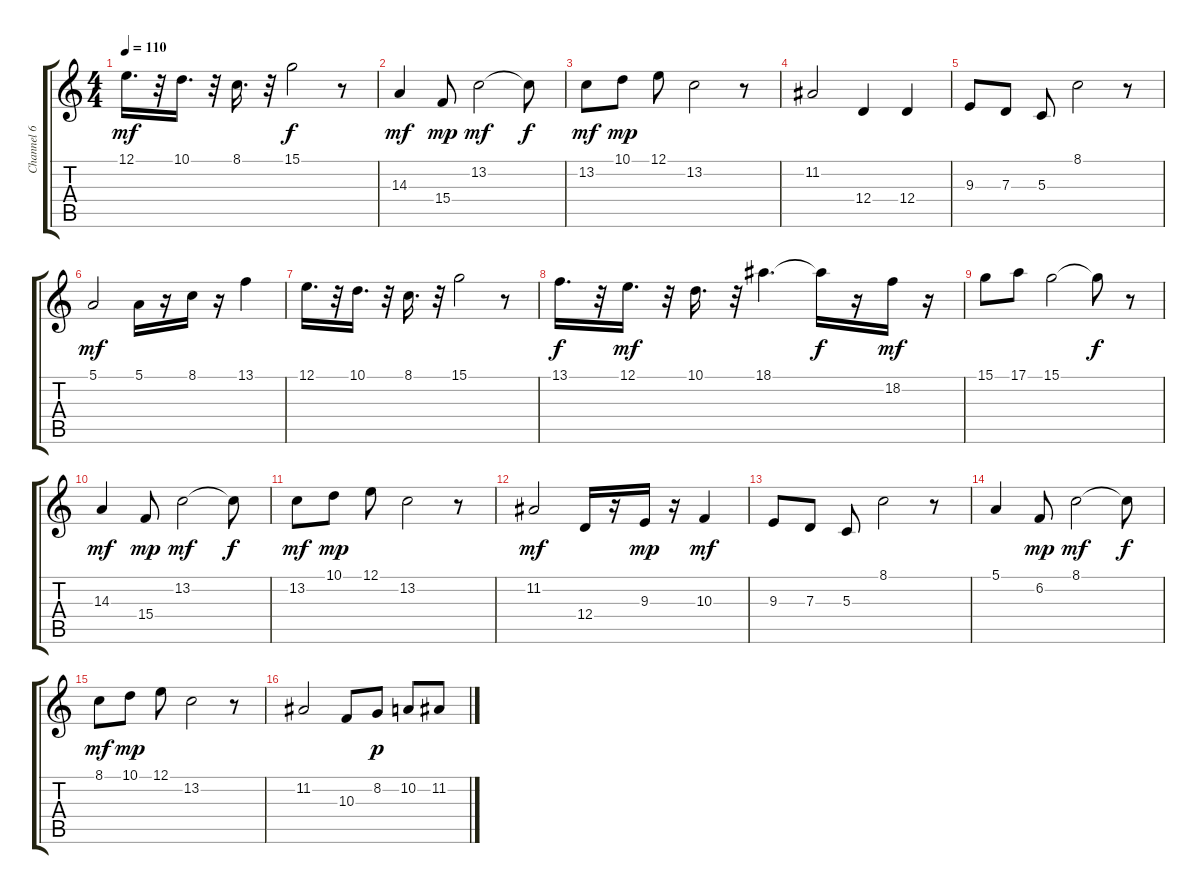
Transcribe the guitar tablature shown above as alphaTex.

\track ("Channel 6" "Channel 6") {instrument stringensemble2}
\staff {score tabs}
\tuning (E4 B3 G3 D3 A2 E2) {hide}
\ts (4 4)
\tempo 110
\clef g2
\ks c
12.1.16{d dy mf} r.32 10.1.16{d} r.32 8.1.16{d} r.32 15.1.2{dy f} r.8 |
14.3.4{dy mf} 15.4.8{dy mp} 13.2.2{dy mf} 13.2{t}.8{dy f} |
13.2.8{dy mf} 10.1.8{dy mp} 12.1.8 13.2.2 r.8 |
11.2.2 12.4.4 12.4.4 |
9.3.8 7.3.8 5.3.8 8.1.2 r.8 |
5.1.2{dy mf} 5.1.16 r.16 8.1.16 r.16 13.1.4 |
12.1.16{d} r.32 10.1.16{d} r.32 8.1.16{d} r.32 15.1.2 r.8 |
13.1.16{d dy f} r.32 12.1.16{d dy mf} r.32 10.1.16{d} r.32 18.1.4{d} 18.1{t}.16{dy f} r.16 18.2.16{dy mf} r.16 |
15.1.8 17.1.8 15.1.2 15.1{t}.8{dy f} r.8 |
14.3.4{dy mf} 15.4.8{dy mp} 13.2.2{dy mf} 13.2{t}.8{dy f} |
13.2.8{dy mf} 10.1.8{dy mp} 12.1.8 13.2.2 r.8 |
11.2.2{dy mf} 12.4.16 r.16 9.3.16{dy mp} r.16 10.3.4{dy mf} |
9.3.8 7.3.8 5.3.8 8.1.2 r.8 |
5.1.4 6.2.8{dy mp} 8.1.2{dy mf} 8.1{t}.8{dy f} |
8.1.8{dy mf} 10.1.8{dy mp} 12.1.8 13.2.2 r.8 |
11.2.2 10.3.8 8.2.8{dy p} 10.2.8 11.2.8
